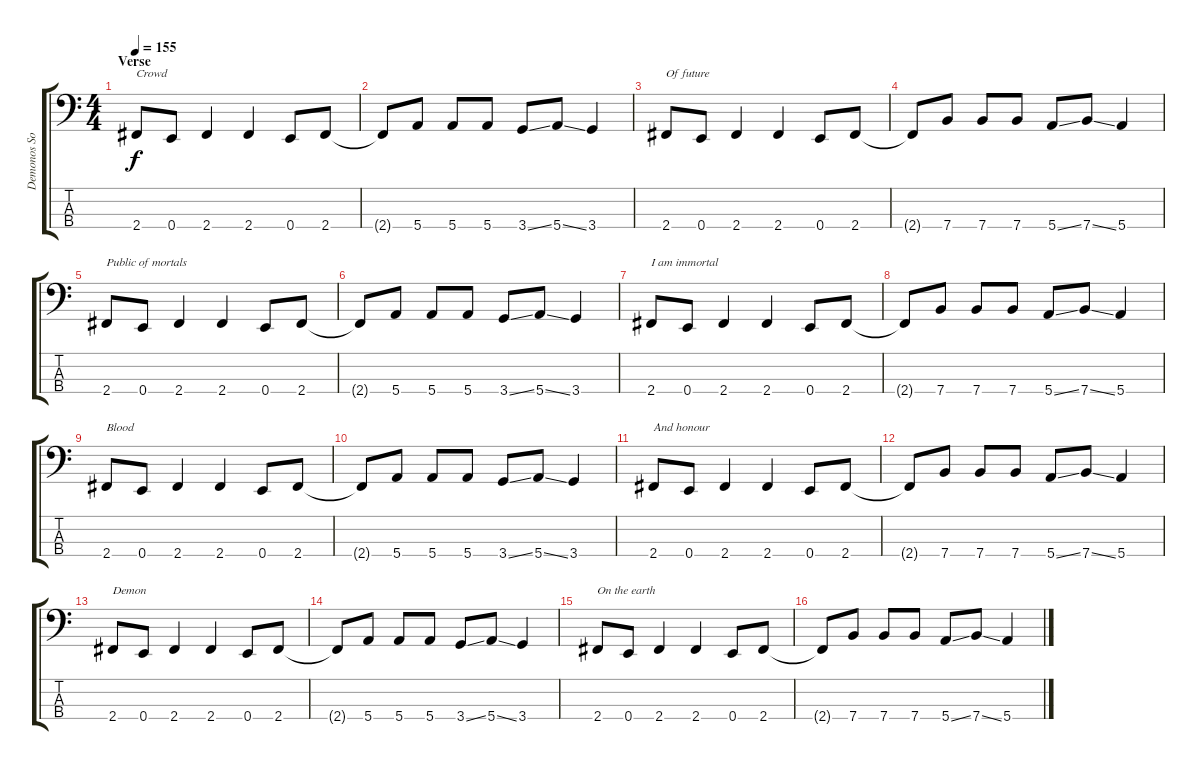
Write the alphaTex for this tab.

\track ("Demonos Sova" "Demonos So") {instrument electricbasspick}
\staff {score tabs}
\tuning (G2 D2 A1 E1) {hide}
\ts (4 4)
\section ("" "Verse")
\tempo 155
\clef f4
\ks c
2.4.8{txt "Crowd" dy f} 0.4.8 2.4.4 2.4.4 0.4.8 2.4.8 |
2.4{t}.8 5.4.8 5.4.8 5.4.8 3.4{ss}.8 5.4{ss}.8 3.4.4 |
2.4.8{txt "Of future"} 0.4.8 2.4.4 2.4.4 0.4.8 2.4.8 |
2.4{t}.8 7.4.8 7.4.8 7.4.8 5.4{ss}.8 7.4{ss}.8 5.4.4 |
2.4.8{txt "Public of mortals"} 0.4.8 2.4.4 2.4.4 0.4.8 2.4.8 |
2.4{t}.8 5.4.8 5.4.8 5.4.8 3.4{ss}.8 5.4{ss}.8 3.4.4 |
2.4.8{txt "I am immortal"} 0.4.8 2.4.4 2.4.4 0.4.8 2.4.8 |
2.4{t}.8 7.4.8 7.4.8 7.4.8 5.4{ss}.8 7.4{ss}.8 5.4.4 |
2.4.8{txt "Blood"} 0.4.8 2.4.4 2.4.4 0.4.8 2.4.8 |
2.4{t}.8 5.4.8 5.4.8 5.4.8 3.4{ss}.8 5.4{ss}.8 3.4.4 |
2.4.8{txt "And honour"} 0.4.8 2.4.4 2.4.4 0.4.8 2.4.8 |
2.4{t}.8 7.4.8 7.4.8 7.4.8 5.4{ss}.8 7.4{ss}.8 5.4.4 |
2.4.8{txt "Demon"} 0.4.8 2.4.4 2.4.4 0.4.8 2.4.8 |
2.4{t}.8 5.4.8 5.4.8 5.4.8 3.4{ss}.8 5.4{ss}.8 3.4.4 |
2.4.8{txt "On the earth"} 0.4.8 2.4.4 2.4.4 0.4.8 2.4.8 |
2.4{t}.8 7.4.8 7.4.8 7.4.8 5.4{ss}.8 7.4{ss}.8 5.4.4
